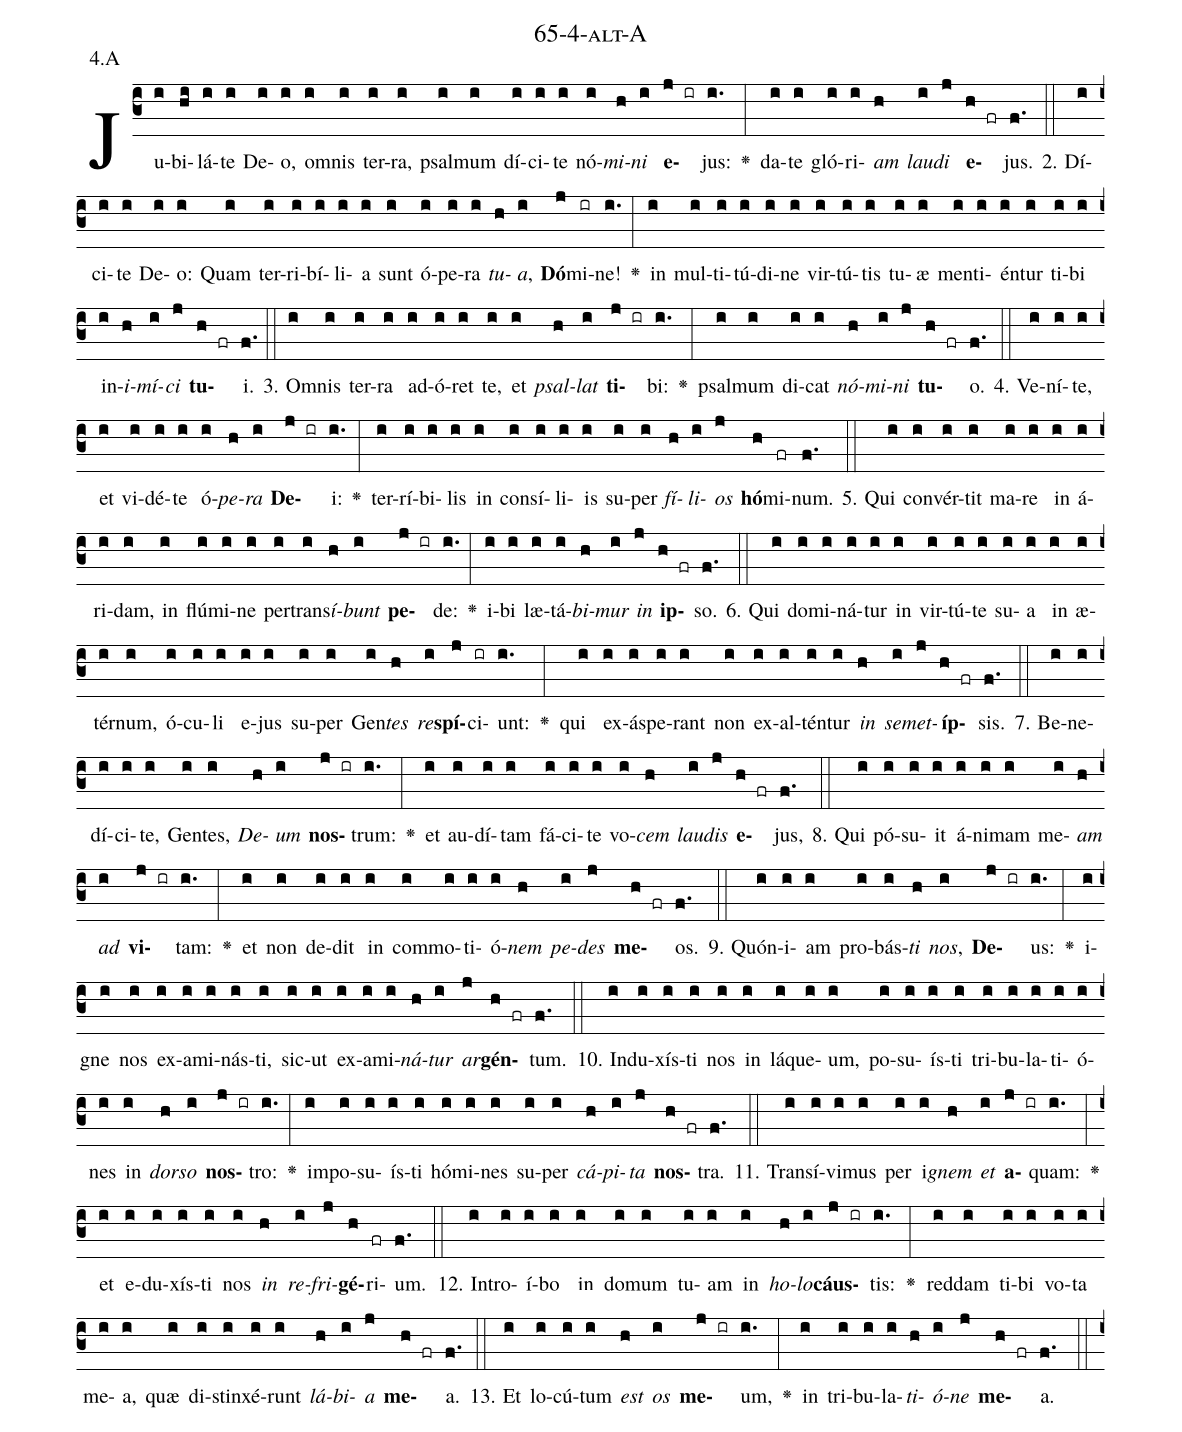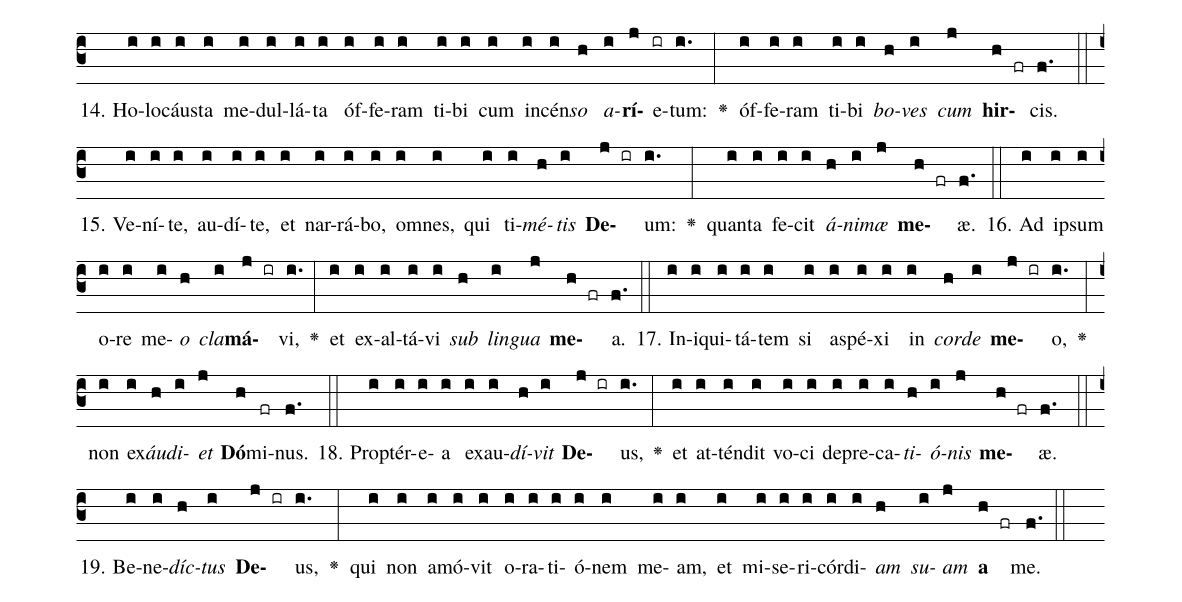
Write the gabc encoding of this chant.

name: 65-4-alt-A;
annotation: 4.A;
%%
(c3)Ju(i)bi(hi)lá(i)te(i) De(i)o,(i) om(i)nis(i) ter(i)ra,(i) psal(i)mum(i) dí(i)ci(i)te(i) nó(i)<i>mi</i>(h)<i>ni</i>(i) <b>e</b>(j ir)jus:(i.) <v>\greheightstar</v>(:) da(i)te(i) gló(i)ri(i)<i>am</i>(h) <i>lau</i>(i)<i>di</i>(j) <b>e</b>(h fr)jus.(f.) (::)
2. Dí(i)ci(i)te(i) De(i)o:(i) Quam(i) ter(i)ri(i)bí(i)li(i)a(i) sunt(i) ó(i)pe(i)ra(i) <i>tu</i>(h)<i>a</i>,(i) <b>Dó</b>(j)mi(ir)ne!(i.) <v>\greheightstar</v>(:) in(i) mul(i)ti(i)tú(i)di(i)ne(i) vir(i)tú(i)tis(i) tu(i)æ(i) men(i)ti(i)én(i)tur(i) ti(i)bi(i) in(i)<i>i</i>(h)<i>mí</i>(i)<i>ci</i>(j) <b>tu</b>(h fr)i.(f.) (::)
3. Om(i)nis(i) ter(i)ra(i) ad(i)ó(i)ret(i) te,(i) et(i) <i>psal</i>(h)<i>lat</i>(i) <b>ti</b>(j ir)bi:(i.) <v>\greheightstar</v>(:) psal(i)mum(i) di(i)cat(i) <i>nó</i>(h)<i>mi</i>(i)<i>ni</i>(j) <b>tu</b>(h fr)o.(f.) (::)
4. Ve(i)ní(i)te,(i) et(i) vi(i)dé(i)te(i) ó(i)<i>pe</i>(h)<i>ra</i>(i) <b>De</b>(j ir)i:(i.) <v>\greheightstar</v>(:) ter(i)rí(i)bi(i)lis(i) in(i) con(i)sí(i)li(i)is(i) su(i)per(i) <i>fí</i>(h)<i>li</i>(i)<i>os</i>(j) <b>hó</b>(h)mi(fr)num.(f.) (::)
5. Qui(i) con(i)vér(i)tit(i) ma(i)re(i) in(i) á(i)ri(i)dam,(i) in(i) flú(i)mi(i)ne(i) per(i)trans(i)<i>í</i>(h)<i>bunt</i>(i) <b>pe</b>(j ir)de:(i.) <v>\greheightstar</v>(:) i(i)bi(i) læ(i)tá(i)<i>bi</i>(h)<i>mur</i>(i) <i>in</i>(j) <b>ip</b>(h fr)so.(f.) (::)
6. Qui(i) do(i)mi(i)ná(i)tur(i) in(i) vir(i)tú(i)te(i) su(i)a(i) in(i) æ(i)tér(i)num,(i) ó(i)cu(i)li(i) e(i)jus(i) su(i)per(i) Gen(i)<i>tes</i>(h) <i>re</i>(i)<b>spí</b>(j)ci(ir)unt:(i.) <v>\greheightstar</v>(:) qui(i) ex(i)ás(i)pe(i)rant(i) non(i) ex(i)al(i)tén(i)tur(i) <i>in</i>(h) <i>se</i>(i)<i>met</i>(j)<b>íp</b>(h fr)sis.(f.) (::)
7. Be(i)ne(i)dí(i)ci(i)te,(i) Gen(i)tes,(i) <i>De</i>(h)<i>um</i>(i) <b>nos</b>(j ir)trum:(i.) <v>\greheightstar</v>(:) et(i) au(i)dí(i)tam(i) fá(i)ci(i)te(i) vo(i)<i>cem</i>(h) <i>lau</i>(i)<i>dis</i>(j) <b>e</b>(h fr)jus,(f.) (::)
8. Qui(i) pó(i)su(i)it(i) á(i)ni(i)mam(i) me(i)<i>am</i>(h) <i>ad</i>(i) <b>vi</b>(j ir)tam:(i.) <v>\greheightstar</v>(:) et(i) non(i) de(i)dit(i) in(i) com(i)mo(i)ti(i)ó(i)<i>nem</i>(h) <i>pe</i>(i)<i>des</i>(j) <b>me</b>(h fr)os.(f.) (::)
9. Quón(i)i(i)am(i) pro(i)bás(i)<i>ti</i>(h) <i>nos</i>,(i) <b>De</b>(j ir)us:(i.) <v>\greheightstar</v>(:) i(i)gne(i) nos(i) ex(i)a(i)mi(i)nás(i)ti,(i) sic(i)ut(i) ex(i)a(i)mi(i)<i>ná</i>(h)<i>tur</i>(i) <i>ar</i>(j)<b>gén</b>(h fr)tum.(f.) (::)
10. In(i)du(i)xís(i)ti(i) nos(i) in(i) lá(i)que(i)um,(i) po(i)su(i)ís(i)ti(i) tri(i)bu(i)la(i)ti(i)ó(i)nes(i) in(i) <i>dor</i>(h)<i>so</i>(i) <b>nos</b>(j ir)tro:(i.) <v>\greheightstar</v>(:) im(i)po(i)su(i)ís(i)ti(i) hó(i)mi(i)nes(i) su(i)per(i) <i>cá</i>(h)<i>pi</i>(i)<i>ta</i>(j) <b>nos</b>(h fr)tra.(f.) (::)
11. Trans(i)í(i)vi(i)mus(i) per(i) i(i)<i>gnem</i>(h) <i>et</i>(i) <b>a</b>(j ir)quam:(i.) <v>\greheightstar</v>(:) et(i) e(i)du(i)xís(i)ti(i) nos(i) <i>in</i>(h) <i>re</i>(i)<i>fri</i>(j)<b>gé</b>(h)ri(fr)um.(f.) (::)
12. In(i)tro(i)í(i)bo(i) in(i) do(i)mum(i) tu(i)am(i) in(i) <i>ho</i>(h)<i>lo</i>(i)<b>cáus</b>(j ir)tis:(i.) <v>\greheightstar</v>(:) red(i)dam(i) ti(i)bi(i) vo(i)ta(i) me(i)a,(i) quæ(i) di(i)stin(i)xé(i)runt(i) <i>lá</i>(h)<i>bi</i>(i)<i>a</i>(j) <b>me</b>(h fr)a.(f.) (::)
13. Et(i) lo(i)cú(i)tum(i) <i>est</i>(h) <i>os</i>(i) <b>me</b>(j ir)um,(i.) <v>\greheightstar</v>(:) in(i) tri(i)bu(i)la(i)<i>ti</i>(h)<i>ó</i>(i)<i>ne</i>(j) <b>me</b>(h fr)a.(f.) (::)
14. Ho(i)lo(i)cáus(i)ta(i) me(i)dul(i)lá(i)ta(i) óf(i)fe(i)ram(i) ti(i)bi(i) cum(i) in(i)cén(i)<i>so</i>(h) <i>a</i>(i)<b>rí</b>(j)e(ir)tum:(i.) <v>\greheightstar</v>(:) óf(i)fe(i)ram(i) ti(i)bi(i) <i>bo</i>(h)<i>ves</i>(i) <i>cum</i>(j) <b>hir</b>(h fr)cis.(f.) (::)
15. Ve(i)ní(i)te,(i) au(i)dí(i)te,(i) et(i) nar(i)rá(i)bo,(i) om(i)nes,(i) qui(i) ti(i)<i>mé</i>(h)<i>tis</i>(i) <b>De</b>(j ir)um:(i.) <v>\greheightstar</v>(:) quan(i)ta(i) fe(i)cit(i) <i>á</i>(h)<i>ni</i>(i)<i>mæ</i>(j) <b>me</b>(h fr)æ.(f.) (::)
16. Ad(i) ip(i)sum(i) o(i)re(i) me(i)<i>o</i>(h) <i>cla</i>(i)<b>má</b>(j ir)vi,(i.) <v>\greheightstar</v>(:) et(i) ex(i)al(i)tá(i)vi(i) <i>sub</i>(h) <i>lin</i>(i)<i>gua</i>(j) <b>me</b>(h fr)a.(f.) (::)
17. In(i)i(i)qui(i)tá(i)tem(i) si(i) a(i)spé(i)xi(i) in(i) <i>cor</i>(h)<i>de</i>(i) <b>me</b>(j ir)o,(i.) <v>\greheightstar</v>(:) non(i) ex(i)<i>áu</i>(h)<i>di</i>(i)<i>et</i>(j) <b>Dó</b>(h)mi(fr)nus.(f.) (::)
18. Prop(i)tér(i)e(i)a(i) ex(i)au(i)<i>dí</i>(h)<i>vit</i>(i) <b>De</b>(j ir)us,(i.) <v>\greheightstar</v>(:) et(i) at(i)tén(i)dit(i) vo(i)ci(i) de(i)pre(i)ca(i)<i>ti</i>(h)<i>ó</i>(i)<i>nis</i>(j) <b>me</b>(h fr)æ.(f.) (::)
19. Be(i)ne(i)<i>díc</i>(h)<i>tus</i>(i) <b>De</b>(j ir)us,(i.) <v>\greheightstar</v>(:) qui(i) non(i) a(i)mó(i)vit(i) o(i)ra(i)ti(i)ó(i)nem(i) me(i)am,(i) et(i) mi(i)se(i)ri(i)cór(i)di(i)<i>am</i>(h) <i>su</i>(i)<i>am</i>(j) <b>a</b>(h fr) me.(f.) (::)
